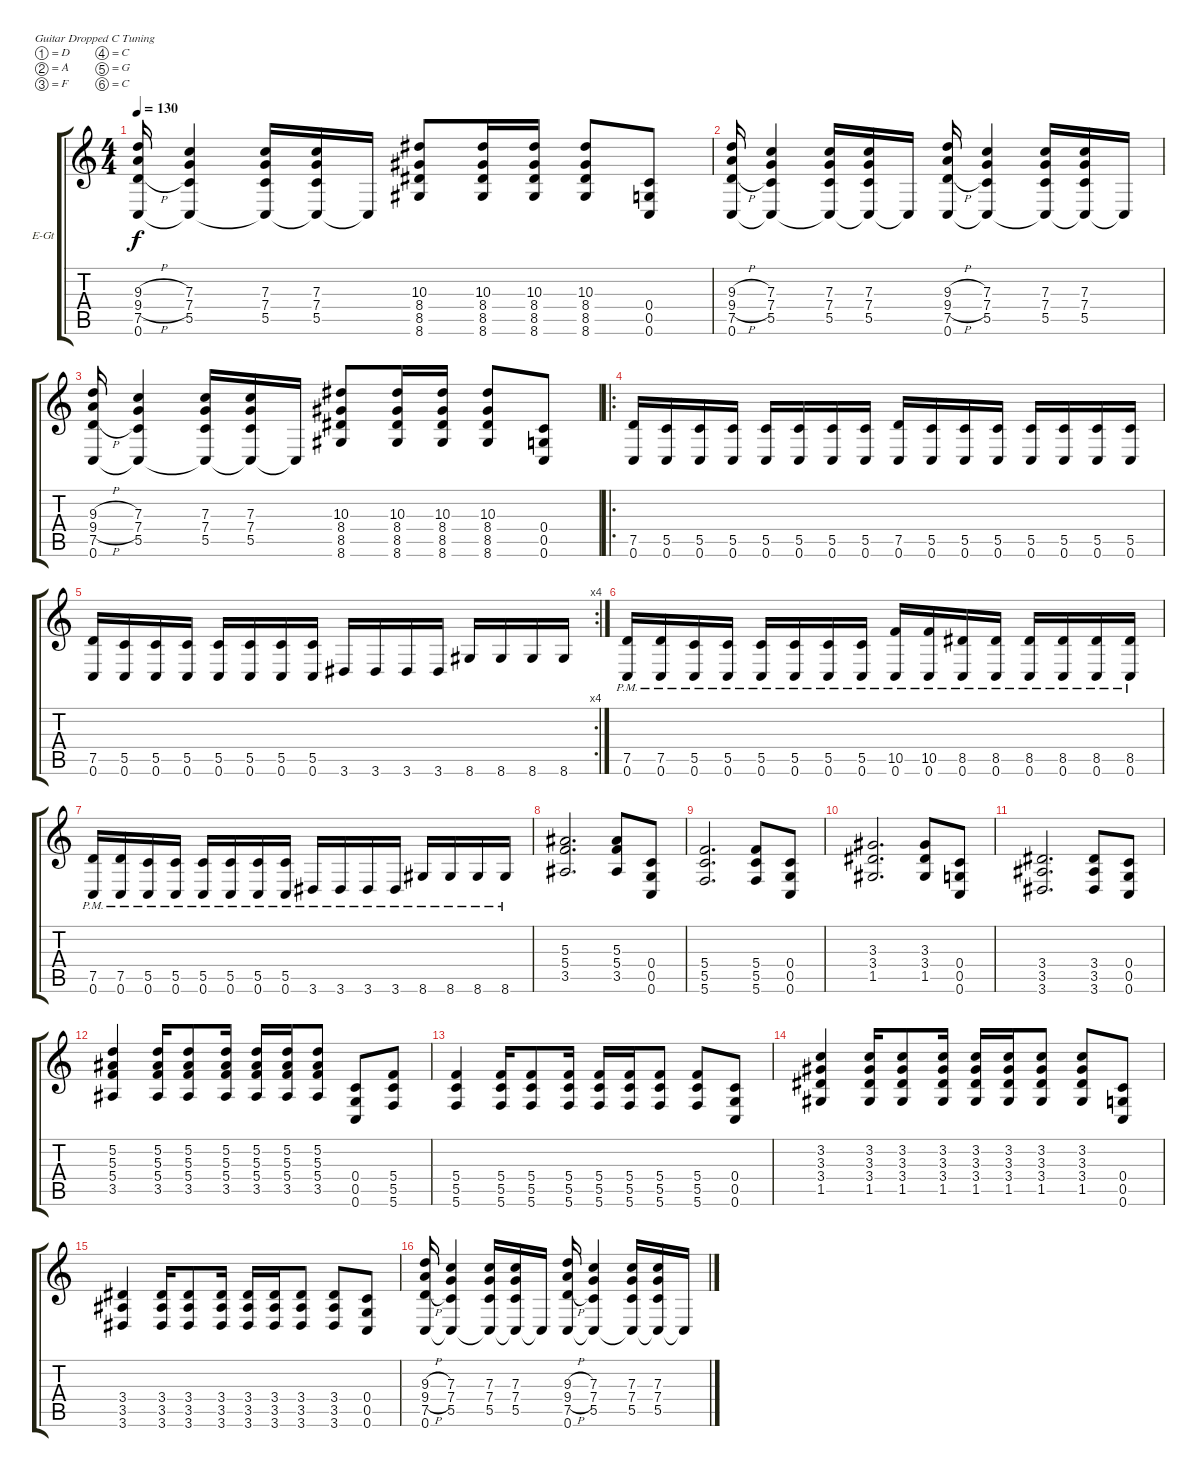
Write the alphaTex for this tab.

\bracketExtendMode groupsimilarinstruments
\firstSystemTrackNameOrientation horizontal
\otherSystemsTrackNameOrientation horizontal
\track ("Guitar 2" "E-Gt") {instrument distortionguitar}
\staff {score tabs}
\tuning (D4 A3 F3 C3 G2 C2)
\ts (4 4)
\tempo 130
\clef g2
\scale
0.333333
\ks c
(9.3{h} 9.4{h} 7.5{h} 0.6).16{dy f} (5.5 7.4 7.3 0.6{t}).4 (7.3 7.4 5.5 0.6{t}).16 (7.3 7.4 5.5 0.6{t}).16 0.6{t}.16 (8.6 8.5 8.4 10.3).8 (8.6 8.5 8.4 10.3).16 (8.6 8.5 8.4 10.3).16 (8.6 8.5 8.4 10.3).8 (0.5 0.6 0.4).8 |
\scale
0.333333 (9.3{h} 9.4{h} 7.5{h} 0.6).16 (5.5 7.4 7.3 0.6{t}).4 (7.3 7.4 5.5 0.6{t}).16 (7.3 7.4 5.5 0.6{t}).16 0.6{t}.16 (9.3{h} 9.4{h} 7.5{h} 0.6).16 (5.5 7.4 7.3 0.6{t}).4 (7.3 7.4 5.5 0.6{t}).16 (7.3 7.4 5.5 0.6{t}).16 0.6{t}.16 |
\scale
0.303483 (9.3{h} 9.4{h} 7.5{h} 0.6).16 (5.5 7.4 7.3 0.6{t}).4 (7.3 7.4 5.5 0.6{t}).16 (7.3 7.4 5.5 0.6{t}).16 0.6{t}.16 (8.6 8.5 8.4 10.3).8 (8.6 8.5 8.4 10.3).16 (8.6 8.5 8.4 10.3).16 (8.6 8.5 8.4 10.3).8 (0.5 0.6 0.4).8 |
\ro
\scale
0.363184 (0.6 7.5).16 (0.6 5.5).16 (0.6 5.5).16 (0.6 5.5).16 (0.6 5.5).16 (0.6 5.5).16 (0.6 5.5).16 (0.6 5.5).16 (0.6 7.5).16 (0.6 5.5).16 (0.6 5.5).16 (0.6 5.5).16 (0.6 5.5).16 (0.6 5.5).16 (0.6 5.5).16 (0.6 5.5).16 |
\rc 4
\scale
0.333333 (0.6 7.5).16 (0.6 5.5).16 (0.6 5.5).16 (0.6 5.5).16 (0.6 5.5).16 (0.6 5.5).16 (0.6 5.5).16 (0.6 5.5).16 3.6.16 3.6.16 3.6.16 3.6.16 8.6.16 8.6.16 8.6.16 8.6.16 |
(0.6{pm} 7.5{pm}).16 (0.6{pm} 7.5{pm}).16 (0.6{pm} 5.5{pm}).16 (0.6{pm} 5.5{pm}).16 (0.6{pm} 5.5{pm}).16 (0.6{pm} 5.5{pm}).16 (0.6{pm} 5.5{pm}).16 (0.6{pm} 5.5{pm}).16 (0.6{pm} 10.5{pm}).16 (0.6{pm} 10.5{pm}).16 (0.6{pm} 8.5{pm}).16 (0.6{pm} 8.5{pm}).16 (0.6{pm} 8.5{pm}).16 (0.6{pm} 8.5{pm}).16 (0.6{pm} 8.5{pm}).16 (0.6{pm} 8.5{pm}).16 |
(0.6{pm} 7.5{pm}).16 (0.6{pm} 7.5{pm}).16 (0.6{pm} 5.5{pm}).16 (0.6{pm} 5.5{pm}).16 (0.6{pm} 5.5{pm}).16 (0.6{pm} 5.5{pm}).16 (0.6{pm} 5.5{pm}).16 (0.6{pm} 5.5{pm}).16 3.6{pm}.16 3.6{pm}.16 3.6{pm}.16 3.6{pm}.16 8.6{pm}.16 8.6{pm}.16 8.6{pm}.16 8.6{pm}.16 |
\scale
0.333333 (5.4 3.5 5.3).2{d} (3.5 5.4 5.3).8 (0.4 0.5 0.6).8 |
\scale
0.333333 (5.4 5.5 5.6).2{d} (5.4 5.5 5.6).8 (0.6 0.5 0.4).8 |
\scale
0.333333 (3.4 1.5 3.3).2{d} (3.4 1.5 3.3).8 (0.6 0.5 0.4).8 |
\scale
0.333333 (3.4 3.5 3.6).2{d} (3.4 3.5 3.6).8 (0.4 0.5 0.6).8 |
\scale
0.333333 (5.4 3.5 5.3 5.2).4 (5.4 3.5 5.3 5.2).16 (5.4 3.5 5.3 5.2).8 (5.4 3.5 5.3 5.2).16 (5.4 3.5 5.3 5.2).16 (5.4 3.5 5.3 5.2).16 (5.4 3.5 5.3 5.2).8 (0.6 0.5 0.4).8 (5.4 5.5 5.6).8 |
\scale
0.333333 (5.4 5.5 5.6).4 (5.4 5.5 5.6).16 (5.4 5.5 5.6).8 (5.4 5.5 5.6).16 (5.4 5.5 5.6).16 (5.4 5.5 5.6).16 (5.4 5.5 5.6).8 (5.6 5.5 5.4).8 (0.4 0.5 0.6).8 |
\scale
0.333333 (3.4 1.5 3.3 3.2).4 (3.4 1.5 3.3 3.2).16 (3.4 1.5 3.3 3.2).8 (3.4 1.5 3.3 3.2).16 (3.4 1.5 3.3 3.2).16 (3.4 1.5 3.3 3.2).16 (3.4 1.5 3.3 3.2).8 (1.5 3.4 3.3 3.2).8 (0.4 0.5 0.6).8 |
\scale
0.333333 (3.4 3.5 3.6).4 (3.4 3.5 3.6).16 (3.4 3.5 3.6).8 (3.4 3.5 3.6).16 (3.4 3.5 3.6).16 (3.4 3.5 3.6).16 (3.4 3.5 3.6).8 (3.6 3.5 3.4).8 (0.4 0.5 0.6).8 |
\scale
0.333333 (9.3{h} 9.4{h} 7.5{h} 0.6).16 (5.5 7.4 7.3 0.6{t}).4 (7.3 7.4 5.5 0.6{t}).16 (7.3 7.4 5.5 0.6{t}).16 0.6{t}.16 (9.3{h} 9.4{h} 7.5{h} 0.6).16 (5.5 7.4 7.3 0.6{t}).4 (7.3 7.4 5.5 0.6{t}).16 (7.3 7.4 5.5 0.6{t}).16 0.6{t}.16
